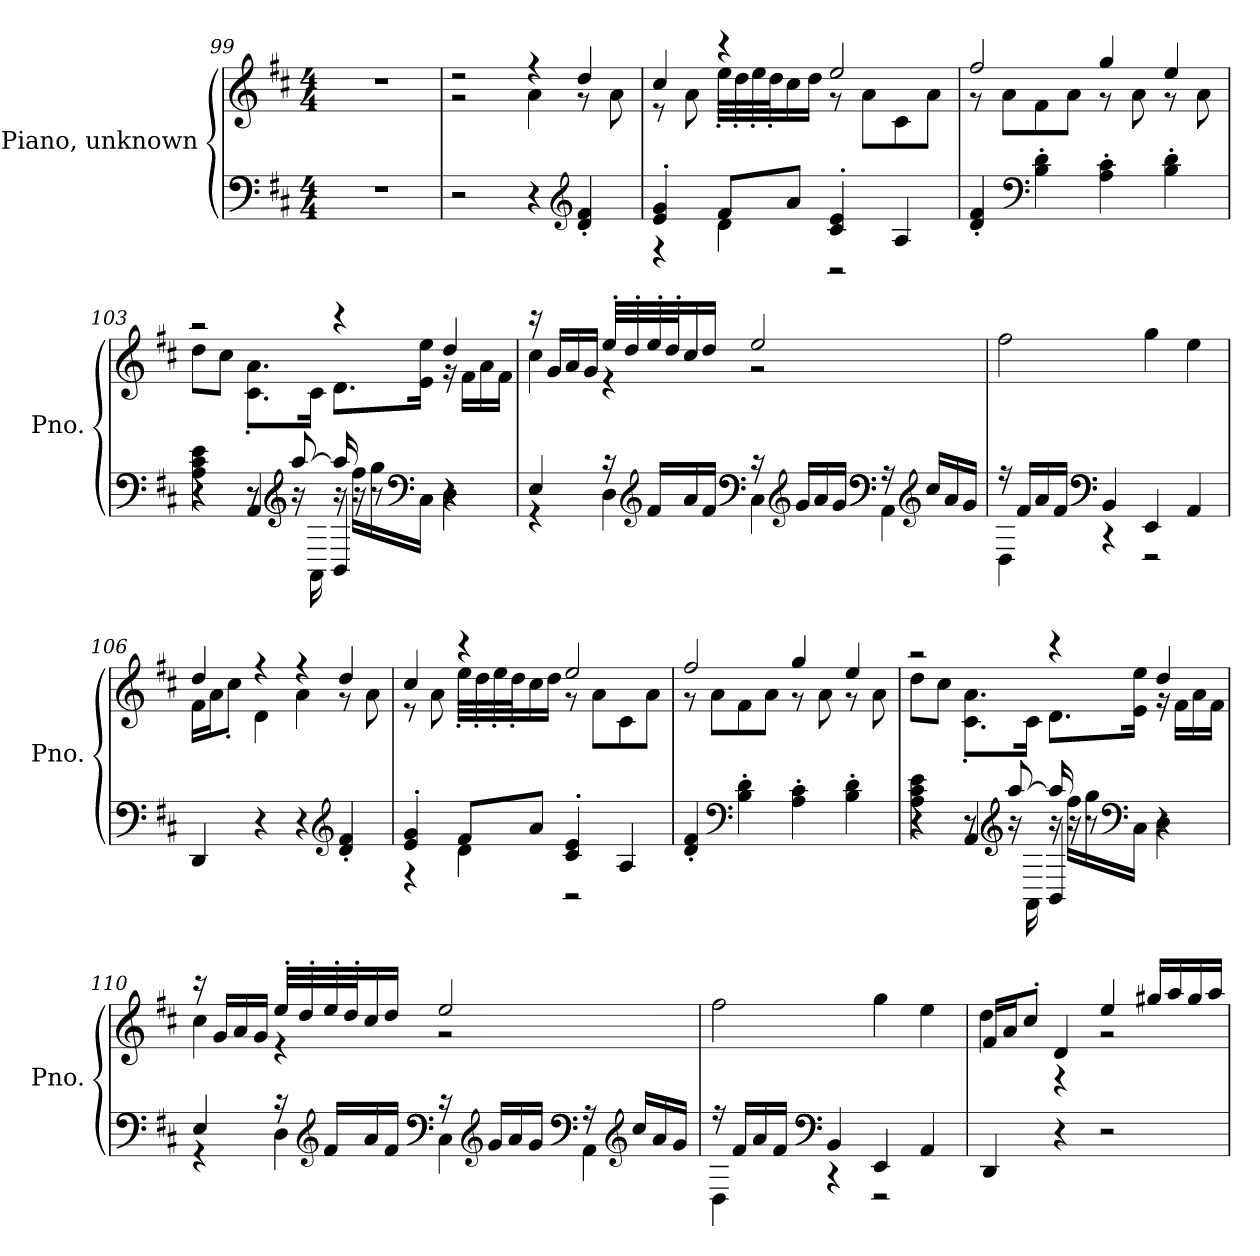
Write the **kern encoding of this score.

**kern	**kern
*part1	*part1
*staff2	*staff1
*I"Piano, unknown	*
*I'Pno.	*
*clefF4	*clefG2
*k[f#c#]	*k[f#c#]
*M4/4	*M4/4
=99	=99
1r	1r
=100	=100
*	*^
2r	2r	2r
4r	4r	4a\
*clefG2	*	*
4d/' 4f#/'	4dd/	8r
.	.	8a\
=101	=101	=101
*^	*	*
4e/' 4g/'	4r	4cc#/	8r
.	.	.	8a\
8f#/L	4d\	4r	32ee'\LLL
.	.	.	32dd'\
.	.	.	32ee'\
.	.	.	32dd'\J
8a/J	.	.	16cc#\
.	.	.	16dd\JJ
4c#/' 4e/'	2r	2ee/	8r
.	.	.	8a\L
4A/	.	.	8c#\
.	.	.	8a\J
*v	*v	*	*
!!LO:PB:g=z	!!
=102	=102	=102
4d/' 4f#/'	2ff#/	8r
.	.	8a\L
*clefF4	*	*
4B\' 4d\'	.	8f#\
.	.	8a\J
4A\' 4c#\'	4gg/	8r
.	.	8a\
4B\' 4d\'	4ee/	8r
.	.	8a\
=103	=103	=103
*^	*	*
*	*^	*	*
4r	4A\ 4c#\ 4e\	4r	2r	8dd\L
.	.	.	.	8cc#\J
8r	8r	4AA/	.	8.c#\' 8.a\'L
*clefG2	*	*	*	*
[8aa/	16r	.	.	.
.	16AA\	.	.	16c#\Jk
16aa/]	16r	4BB/	4r	8.d\L
16r	16ff#\LL	.	.	.
8r	16gg\	.	.	.
*clefF4	*	*	*	*
.	16C#\JJ	.	.	16e\ 16ee\Jk
4r	4D\	4r	4dd/	16r
.	.	.	.	16f#\LL
.	.	.	.	16a\
.	.	.	.	16f#\JJ
*	*v	*v	*	*
!!LO:LB:g=z	!!
=104	=104	=104	=104
4E/	4r	16r	4cc#\
.	.	16g/LL	.
.	.	16a/	.
.	.	16g/JJ	.
16r	4D\	32ee'/LLL	4r
.	.	32dd'/	.
*clefG2	*	*	*
16f#/LL	.	32ee'/	.
.	.	32dd'/J	.
16a/	.	16cc#/	.
16f#/JJ	.	16dd/JJ	.
*clefF4	*	*	*
16r	4C#\	2ee/	2r
*clefG2	*	*	*
16g/LL	.	.	.
16a/	.	.	.
16g/JJ	.	.	.
*clefF4	*	*	*
16r	4AA\	.	.
*clefG2	*	*	*
16cc#/LL	.	.	.
16a/	.	.	.
16g/JJ	.	.	.
*	*	*v	*v
=105	=105	=105
16r	4D\	2ff#\
16f#/LL	.	.
16a/	.	.
16f#/JJ	.	.
*clefF4	*	*
4BB/	4r	.
4EE/	2r	4gg\
4AA/	.	4ee\
*v	*v	*
=106	=106
*	*^
4DD/	4dd/	16f#\LL
.	.	16a\J
.	.	8cc#'\J
4r	4r	4d\
4r	4r	4a\
*clefG2	*	*
4d/' 4f#/'	4dd/	8r
.	.	8a\
!!LO:LB:g=z	!!
=107	=107	=107
*^	*	*
4e/' 4g/'	4r	4cc#/	8r
.	.	.	8a\
8f#/L	4d\	4r	32ee'\LLL
.	.	.	32dd'\
.	.	.	32ee'\
.	.	.	32dd'\J
8a/J	.	.	16cc#\
.	.	.	16dd\JJ
4c#/' 4e/'	2r	2ee/	8r
.	.	.	8a\L
4A/	.	.	8c#\
.	.	.	8a\J
*v	*v	*	*
=108	=108	=108
4d/' 4f#/'	2ff#/	8r
.	.	8a\L
*clefF4	*	*
4B\' 4d\'	.	8f#\
.	.	8a\J
4A\' 4c#\'	4gg/	8r
.	.	8a\
4B\' 4d\'	4ee/	8r
.	.	8a\
=109	=109	=109
*^	*	*
*	*^	*	*
4r	4A\ 4c#\ 4e\	4r	2r	8dd\L
.	.	.	.	8cc#\J
8r	8r	4AA/	.	8.c#\' 8.a\'L
*clefG2	*	*	*	*
[8aa/	16r	.	.	.
.	16AA\	.	.	16c#\Jk
16aa/]	16r	4BB/	4r	8.d\L
16r	16ff#\LL	.	.	.
8r	16gg\	.	.	.
*clefF4	*	*	*	*
.	16C#\JJ	.	.	16e\ 16ee\Jk
4r	4D\	4r	4dd/	16r
.	.	.	.	16f#\LL
.	.	.	.	16a\
.	.	.	.	16f#\JJ
*	*v	*v	*	*
!!LO:LB:g=z	!!
=110	=110	=110	=110
4E/	4r	16r	4cc#\
.	.	16g/LL	.
.	.	16a/	.
.	.	16g/JJ	.
16r	4D\	32ee'/LLL	4r
.	.	32dd'/	.
*clefG2	*	*	*
16f#/LL	.	32ee'/	.
.	.	32dd'/J	.
16a/	.	16cc#/	.
16f#/JJ	.	16dd/JJ	.
*clefF4	*	*	*
16r	4C#\	2ee/	2r
*clefG2	*	*	*
16g/LL	.	.	.
16a/	.	.	.
16g/JJ	.	.	.
*clefF4	*	*	*
16r	4AA\	.	.
*clefG2	*	*	*
16cc#/LL	.	.	.
16a/	.	.	.
16g/JJ	.	.	.
*	*	*v	*v
=111	=111	=111
16r	4D\	2ff#\
16f#/LL	.	.
16a/	.	.
16f#/JJ	.	.
*clefF4	*	*
4BB/	4r	.
4EE/	2r	4gg\
4AA/	.	4ee\
*v	*v	*
!!LO:LB:g=z
=112	=112
*	*^
4DD/	16f#/LL	4dd\
.	16a/J	.
.	8cc#'/J	.
4r	4d/	4r
2r	4ee/	2r
.	16gg#X/LL	.
.	16aa/	.
.	16gg#/	.
.	16aa/JJ	.
*	*v	*v
=	=
*-	*-
